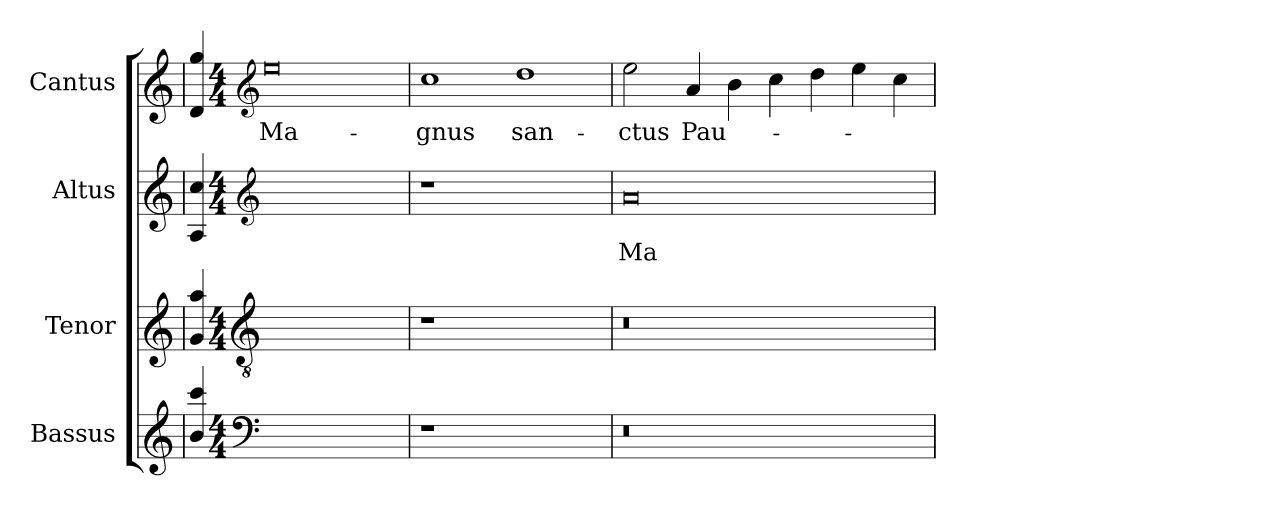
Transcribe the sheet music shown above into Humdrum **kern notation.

**kern	**kern	**kern	**text	**kern	**text
*part4	*part3	*part2	*part2	*part1	*part1
*staff4	*staff3	*staff2	*staff2	*staff1	*staff1
*I"Bassus	*I"Tenor	*I"Altus	*	*I"Cantus	*
!!LO:PB:g=z
*stria5	*stria5	*stria5	*	*stria5	*
=1	=1	=1	=1!	=1!	=1!
4ccc/ 4b/	4aa/ 4g/	4cc/ 4A/	.	4gg/ 4d/	.
*clefF4	*clefGv2	*clefG2	*	*clefG2	*
*M4/4	*M4/4	*M4/4	*	*M4/4	*
*met(c)	*met(c)	*met(c)	*	*met(c)	*
!	!	!	!	!	!LO:LY:b:cj
0ryy	0ryy	0ryy	.	0ee	Ma-
=2	=2	=2	=2	=2	=2
!	!	!	!	!	!LO:LY:b:cj
1r	1r	1r	.	1cc	-gnus
!	!	!	!	!	!LO:LY:b:cj
1ryy	1ryy	1ryy	.	1dd	san-
=3	=3	=3	=3	=3	=3
!	!	!	!LO:LY:b:cj	!	!LO:LY:b:cj
0r	0r	0a	Ma-	2ee\	-ctus
!	!	!	!	!	!LO:LY:b
.	.	.	.	4a/	Pau-
.	.	.	.	4b\	.
.	.	.	.	4cc\	.
.	.	.	.	4dd\	.
.	.	.	.	4ee\	.
.	.	.	.	4cc\	.
=	=	=	=	=	=
*-	*-	*-	*-	*-	*-
